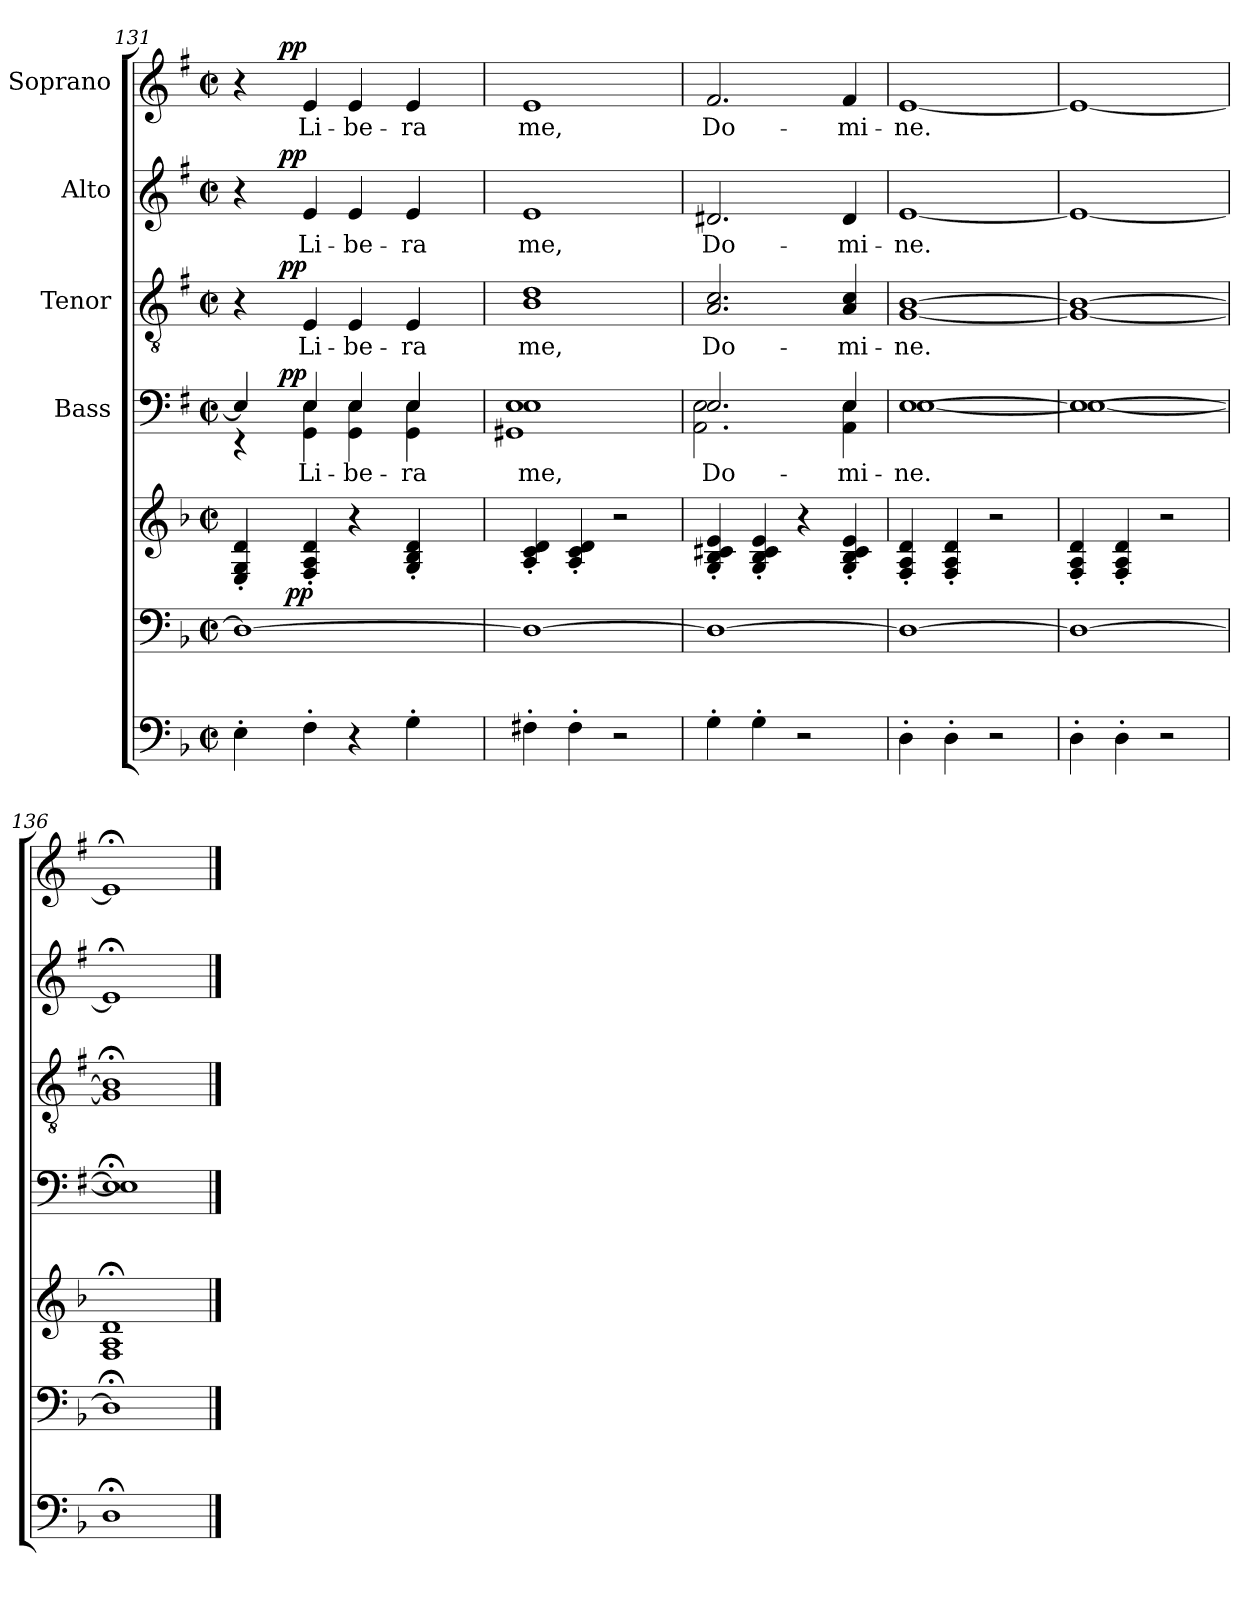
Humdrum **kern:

**kern	**kern	**kern	**dynam	**kern	**text	**dynam	**kern	**text	**dynam	**kern	**text	**dynam	**kern	**text	**dynam
*part6	*part5	*part5	*part5	*part4	*part4	*part4	*part3	*part3	*part3	*part2	*part2	*part2	*part1	*part1	*part1
*staff7	*staff6	*staff5	*staff5/6	*staff4	*staff4	*staff4	*staff3	*staff3	*staff3	*staff2	*staff2	*staff2	*staff1	*staff1	*staff1
*	*	*	*	*I"Bass	*	*	*I"Tenor	*	*	*I"Alto	*	*	*I"Soprano	*	*
!!LO:PB:g=z
*clefF4	*clefF4	*clefG2	*	*clefF4	*	*	*clefGv2	*	*	*clefG2	*	*	*clefG2	*	*
*	*	*	*	*ITrd1c2	*	*	*ITrd1c2	*	*	*ITrd1c2	*	*	*ITrd1c2	*	*
*k[b-]	*k[b-]	*k[b-]	*	*k[b-]	*	*	*k[b-]	*	*	*k[b-]	*	*	*k[b-]	*	*
*d:	*d:	*d:	*	*d:	*	*	*d:	*	*	*d:	*	*	*d:	*	*
*M2/2	*M2/2	*M2/2	*	*M2/2	*	*	*M2/2	*	*	*M2/2	*	*	*M2/2	*	*
*met(c|)	*met(c|)	*met(c|)	*	*met(c|)	*	*	*met(c|)	*	*	*met(c|)	*	*	*met(c|)	*	*
=131	=131	=131	=131	=131	=131	=131	=131	=131	=131	=131	=131	=131	=131	=131	=131
*	*	*^	*	*^	*	*	*^	*	*	*^	*	*	*^	*	*
*	*	*	*	*	*	*^	*	*	*	*	*	*	*	*	*	*	*	*	*	*
4E'>\	1D_	4E/'< 4G/'< 4d/'<	6ryy	.	4D/]	4rEE	8.ryy	.	.	4r	8.ryy	.	.	4r	8.ryy	.	.	4r	8.ryy	.	.
.	.	.	48.ryy	.	.	.	.	.	.	.	.	.	.	.	.	.	.	.	.	.	.
!	!	!	!	!	!	!	!	!	!LO:DY:b	!	!	!	!LO:DY:b	!	!	!	!LO:DY:b	!	!	!	!LO:DY:b
.	.	.	.	.	.	.	2ryy	.	pp	.	2ryy	.	pp	.	2ryy	.	pp	.	2ryy	.	pp
!	!	!	!	!LO:DY:b	!	!	!	!	!	!	!	!	!	!	!	!	!	!	!	!	!
.	.	.	3%2ryy	pp	.	.	.	.	.	.	.	.	.	.	.	.	.	.	.	.	.
4F'>\	.	4F/'< 4A/'< 4d/'<	.	.	4D/	4FF\ 4D\	.	Li-	.	4D/	.	Li-	.	4d/	.	Li-	.	4d/	.	Li-	.
4r	.	4r	.	.	4D/	4FF\ 4D\	.	-be-	.	4D/	.	-be-	.	4d/	.	-be-	.	4d/	.	-be-	.
.	.	.	.	.	.	.	4ryy	.	.	.	4ryy	.	.	.	4ryy	.	.	.	4ryy	.	.
4G'>\	.	4G/'< 4B-/'< 4d/'<	.	.	4D/	4FF\ 4D\	.	-ra	.	4D/	.	-ra	.	4d/	.	-ra	.	4d/	.	-ra	.
.	.	.	12ryy	.	.	.	.	.	.	.	.	.	.	.	.	.	.	.	.	.	.
.	.	.	.	.	.	.	16ryy	.	.	.	16ryy	.	.	.	16ryy	.	.	.	16ryy	.	.
.	.	.	24ryy	.	.	.	.	.	.	.	.	.	.	.	.	.	.	.	.	.	.
.	.	.	96ryy	.	.	.	.	.	.	.	.	.	.	.	.	.	.	.	.	.	.
*	*	*v	*v	*	*	*	*	*	*	*v	*v	*	*	*v	*v	*	*	*v	*v	*	*
*	*	*	*	*	*v	*v	*	*	*	*	*	*	*	*	*	*	*
=132	=132	=132	=132	=132	=132	=132	=132	=132	=132	=132	=132	=132	=132	=132	=132	=132
4F#X'>\	1D_	4A/'< 4c/'< 4d/'<	.	1D	1FF#X 1D	me,	.	1A 1c	me,	.	1d	me,	.	1d	me,	.
4F#'>\	.	4A/'< 4c/'< 4d/'<	.	.	.	.	.	.	.	.	.	.	.	.	.	.
2r	.	2r	.	.	.	.	.	.	.	.	.	.	.	.	.	.
=133	=133	=133	=133	=133	=133	=133	=133	=133	=133	=133	=133	=133	=133	=133	=133	=133
4G'>\	1D_	4G/'< 4B-/'< 4c#X/'< 4e/'<	.	2.D/	2.GG\ 2.D\	Do-	.	2.G/ 2.B-/	Do-	.	2.c#X/	Do-	.	2.e/	Do-	.
4G'>\	.	4G/'< 4B-/'< 4c#/'< 4e/'<	.	.	.	.	.	.	.	.	.	.	.	.	.	.
2r	.	4r	.	.	.	.	.	.	.	.	.	.	.	.	.	.
.	.	4G/'< 4B-/'< 4c#/'< 4e/'<	.	4D/	4GG\ 4D\	-mi-	.	4G/ 4B-/	-mi-	.	4c#/	-mi-	.	4e/	-mi-	.
=134	=134	=134	=134	=134	=134	=134	=134	=134	=134	=134	=134	=134	=134	=134	=134	=134
4D'>\	1D_	4F/'< 4A/'< 4d/'<	.	[>1D	[<1D	-ne.	.	[1F [1A	-ne.	.	[1d	-ne.	.	[1d	-ne.	.
4D'>\	.	4F/'< 4A/'< 4d/'<	.	.	.	.	.	.	.	.	.	.	.	.	.	.
2r	.	2r	.	.	.	.	.	.	.	.	.	.	.	.	.	.
=135	=135	=135	=135	=135	=135	=135	=135	=135	=135	=135	=135	=135	=135	=135	=135	=135
4D'>\	1D_	4F/'< 4A/'< 4d/'<	.	1D_	1D_	.	.	1F_ 1A_	.	.	1d_	.	.	1d_	.	.
4D'>\	.	4F/'< 4A/'< 4d/'<	.	.	.	.	.	.	.	.	.	.	.	.	.	.
2r	.	2r	.	.	.	.	.	.	.	.	.	.	.	.	.	.
=136	=136	=136	=136	=136	=136	=136	=136	=136	=136	=136	=136	=136	=136	=136	=136	=136
1D;<	1D;<]	1F; 1A; 1d;	.	1D;]	1D]	.	.	1F]; 1A];	.	.	1d;]	.	.	1d;]	.	.
*	*	*	*	*v	*v	*	*	*	*	*	*	*	*	*	*	*
==	==	==	==	==	==	==	==	==	==	==	==	==	==	==	==
*-	*-	*-	*-	*-	*-	*-	*-	*-	*-	*-	*-	*-	*-	*-	*-
